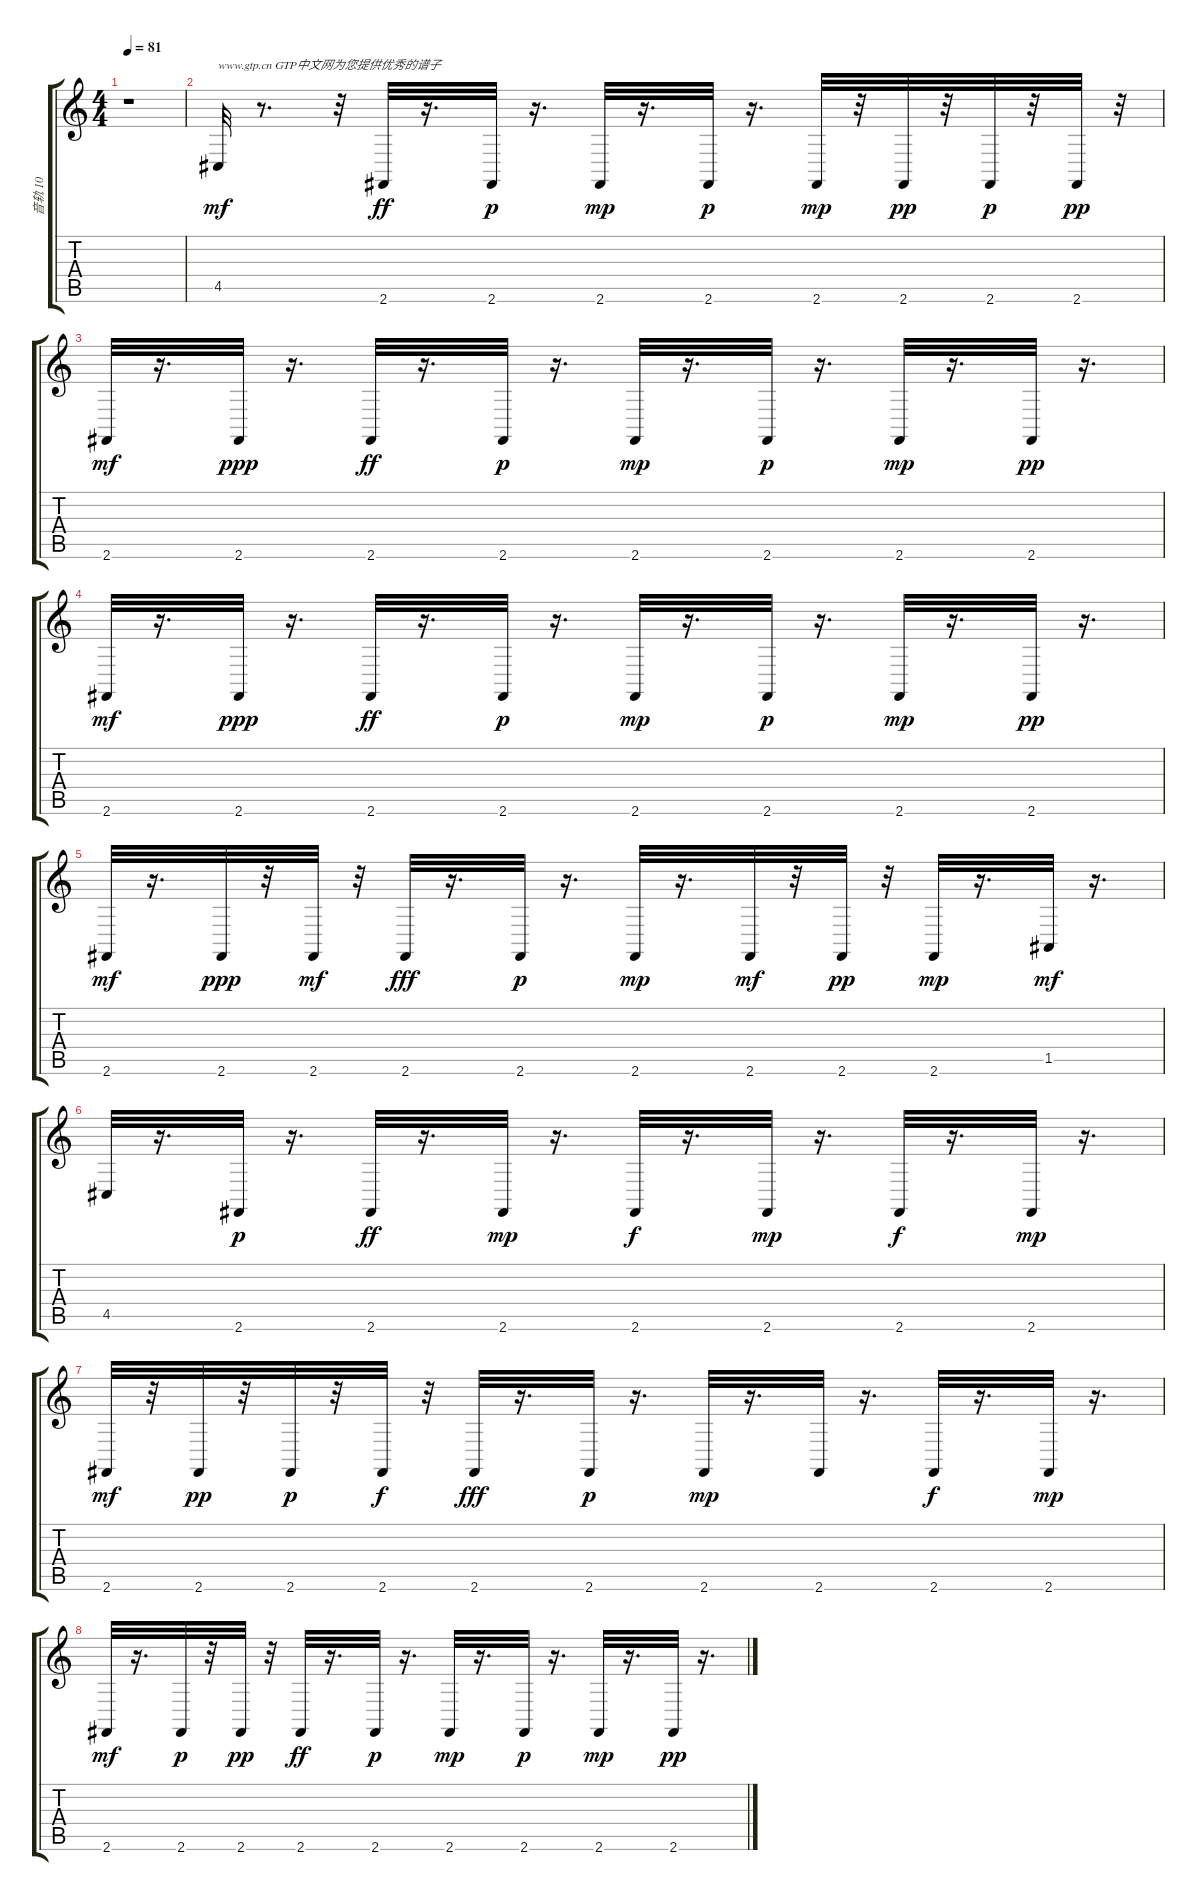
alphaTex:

\track ("音轨 10" "音轨 10") {instrument acousticgrandpiano}
\staff {score tabs}
\tuning (E4 B3 G3 D3 A2 E2) {hide}
\ts (4 4)
\tempo 81
\clef g2
\ks c
r.1{dy mf} |
4.5.32{txt "www.gtp.cn GTP中文网为您提供优秀的谱子"} r.8{d} r.32 2.6.32{dy ff} r.16{d} 2.6.32{dy p} r.16{d} 2.6.32{dy mp} r.16{d} 2.6.32{dy p} r.16{d} 2.6.32{dy mp} r.32 2.6.32{dy pp} r.32 2.6.32{dy p} r.32 2.6.32{dy pp} r.32 |
2.6.32{dy mf} r.16{d} 2.6.32{dy ppp} r.16{d} 2.6.32{dy ff} r.16{d} 2.6.32{dy p} r.16{d} 2.6.32{dy mp} r.16{d} 2.6.32{dy p} r.16{d} 2.6.32{dy mp} r.16{d} 2.6.32{dy pp} r.16{d} |
2.6.32{dy mf} r.16{d} 2.6.32{dy ppp} r.16{d} 2.6.32{dy ff} r.16{d} 2.6.32{dy p} r.16{d} 2.6.32{dy mp} r.16{d} 2.6.32{dy p} r.16{d} 2.6.32{dy mp} r.16{d} 2.6.32{dy pp} r.16{d} |
2.6.32{dy mf} r.16{d} 2.6.32{dy ppp} r.32 2.6.32{dy mf} r.32 2.6.32{dy fff} r.16{d} 2.6.32{dy p} r.16{d} 2.6.32{dy mp} r.16{d} 2.6.32{dy mf} r.32 2.6.32{dy pp} r.32 2.6.32{dy mp} r.16{d} 1.5.32{dy mf} r.16{d} |
4.5.32 r.16{d} 2.6.32{dy p} r.16{d} 2.6.32{dy ff} r.16{d} 2.6.32{dy mp} r.16{d} 2.6.32{dy f} r.16{d} 2.6.32{dy mp} r.16{d} 2.6.32{dy f} r.16{d} 2.6.32{dy mp} r.16{d} |
2.6.32{dy mf} r.32 2.6.32{dy pp} r.32 2.6.32{dy p} r.32 2.6.32{dy f} r.32 2.6.32{dy fff} r.16{d} 2.6.32{dy p} r.16{d} 2.6.32{dy mp} r.16{d} 2.6.32 r.16{d} 2.6.32{dy f} r.16{d} 2.6.32{dy mp} r.16{d} |
2.6.32{dy mf} r.16{d} 2.6.32{dy p} r.32 2.6.32{dy pp} r.32 2.6.32{dy ff} r.16{d} 2.6.32{dy p} r.16{d} 2.6.32{dy mp} r.16{d} 2.6.32{dy p} r.16{d} 2.6.32{dy mp} r.16{d} 2.6.32{dy pp} r.16{d}
